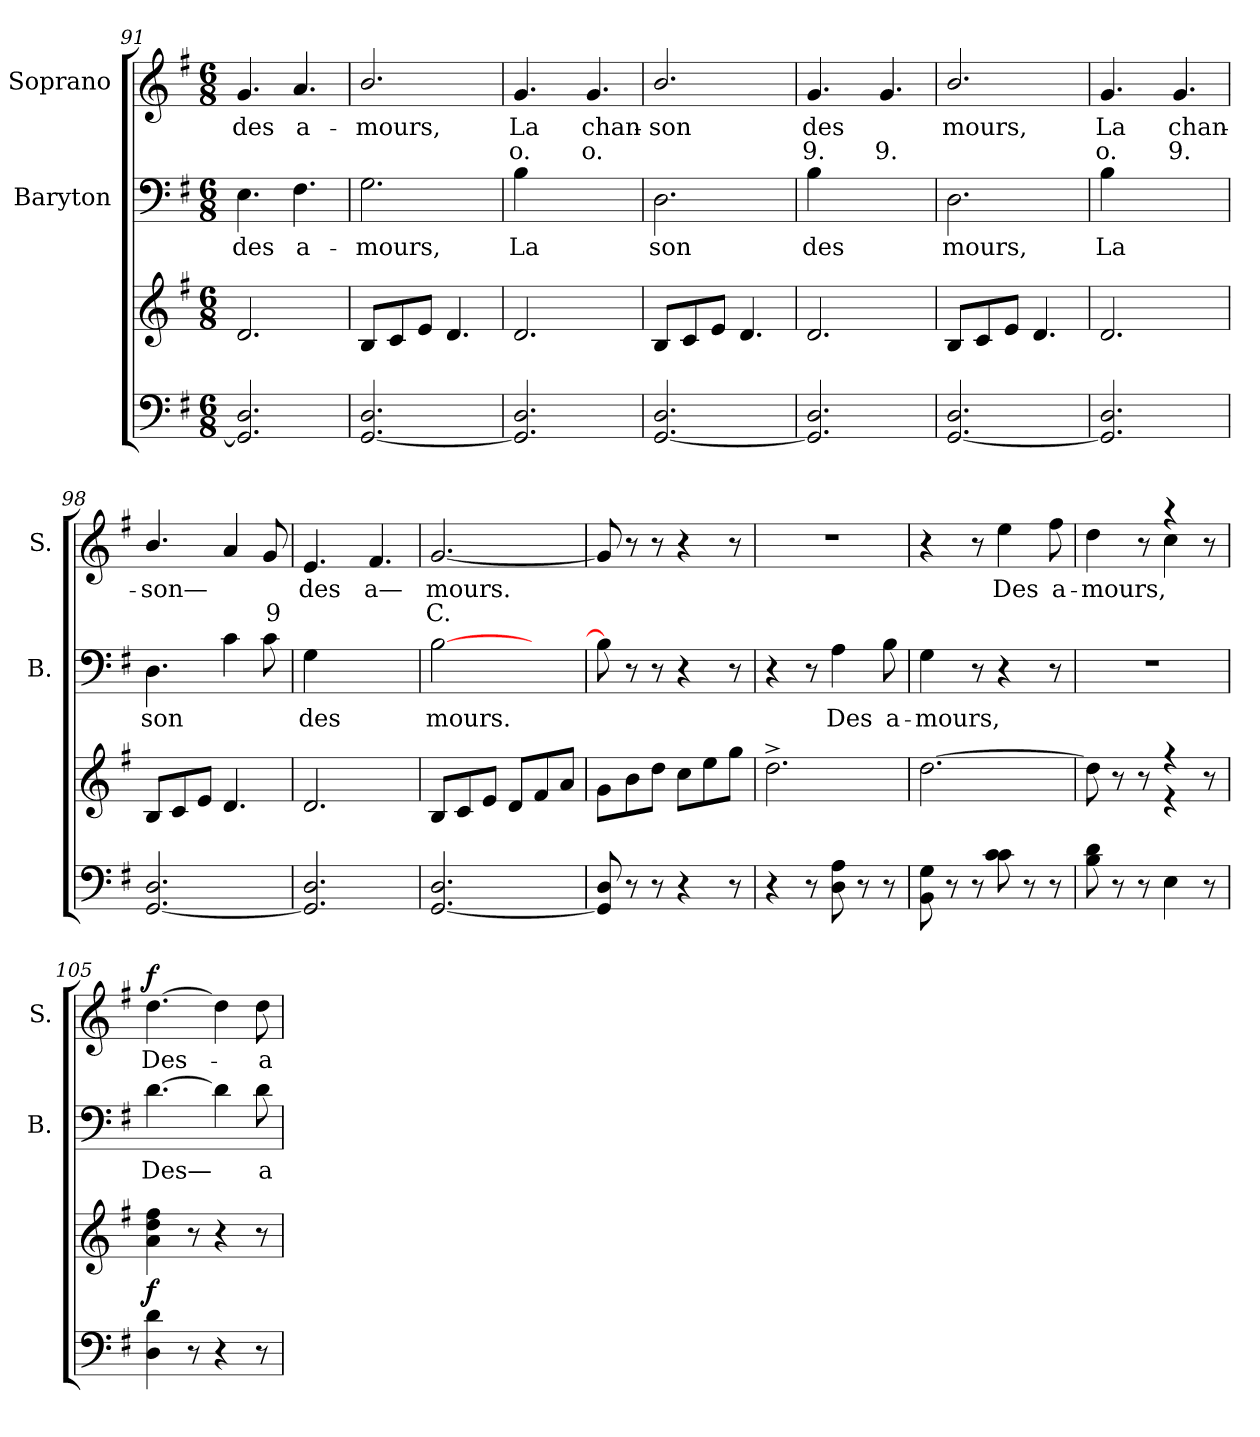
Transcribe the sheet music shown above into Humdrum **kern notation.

**kern	**kern	**dynam	**kern	**text	**kern	**text	**text	**dynam
*part3	*part3	*part3	*part2	*part2	*part1	*part1	*part1	*part1
*staff4	*staff3	*staff3/4	*staff2	*staff2	*staff1	*staff1	*staff1	*staff1
*	*	*	*I"Baryton	*	*I"Soprano	*	*	*
*	*	*	*I'B.	*	*I'S.	*	*	*
!!LO:LB:g=z
*clefF4	*clefG2	*	*clefF4	*	*clefG2	*	*	*
*k[f#]	*k[f#]	*	*k[f#]	*	*k[f#]	*	*	*
*M6/8	*M6/8	*	*M6/8	*	*M6/8	*	*	*
=91	=91	=91	=91	=91	=91	=91	=91	=91
2.Di/ 2.GGi]/	2.dj/	.	4.Ej\	des	4.gj/	des	.	.
.	.	.	4.F#j\	a-	4.aj/	a-	.	.
=92	=92	=92	=92	=92	=92	=92	=92	=92
2.Di/ [2.GGi/	8Bj/L	.	2.Gj\	mours,	2.bj/	mours,	.	.
.	8cj/	.	.	.	.	.	.	.
.	8ej/J	.	.	.	.	.	.	.
.	4.dj/	.	.	.	.	.	.	.
=93	=93	=93	=93	=93	=93	=93	=93	=93
2.Di/ 2.GGi]/	2.dj/	.	4Bj\	La	4.gj/	La	o.	.
.	.	.	2ryy	.	.	.	.	.
.	.	.	.	.	4.gj/	chan-	o.	.
=94	=94	=94	=94	=94	=94	=94	=94	=94
2.Di/ [2.GGi/	8Bj/L	.	2.Dj\	son	2.bj/	son	.	.
.	8cj/	.	.	.	.	.	.	.
.	8ej/J	.	.	.	.	.	.	.
.	4.dj/	.	.	.	.	.	.	.
=95	=95	=95	=95	=95	=95	=95	=95	=95
2.Di/ 2.GGi]/	2.dj/	.	4Bj\	des	4.gj/	des	9.	.
.	.	.	2ryy	.	.	.	.	.
.	.	.	.	.	4.gj/	.	9.	.
=96	=96	=96	=96	=96	=96	=96	=96	=96
2.Di/ [2.GGi/	8Bj/L	.	2.Dj\	mours,	2.bj/	mours,	.	.
.	8cj/	.	.	.	.	.	.	.
.	8ej/J	.	.	.	.	.	.	.
.	4.dj/	.	.	.	.	.	.	.
!!LO:LB:g=z
=97	=97	=97	=97	=97	=97	=97	=97	=97
2.Di/ 2.GGi]/	2.dj/	.	4Bj\	La	4.gj/	La	o.	.
.	.	.	2ryy	.	.	.	.	.
.	.	.	.	.	4.gj/	chan-	9.	.
=98	=98	=98	=98	=98	=98	=98	=98	=98
2.Di/ [2.GGi/	8Bj/L	.	4.Dj\	son	4.bj/	son—	.	.
.	8cj/	.	.	.	.	.	.	.
.	8ej/J	.	.	.	.	.	.	.
.	4.dj/	.	4cj\	.	4aj/	.	.	.
.	.	.	8cj\	.	8gj/	.	9	.
=99	=99	=99	=99	=99	=99	=99	=99	=99
2.Di/ 2.GGi]/	2.dj/	.	4Gj\	des	4.ej/	des	.	.
.	.	.	2ryy	.	.	.	.	.
.	.	.	.	.	4.f#j/	a—	.	.
=100	=100	=100	=100	=100	=100	=100	=100	=100
2.Di/ [2.GGi/	8Bj/L	.	[2Bj\	mours.	[2.gj/	mours.	C.	.
.	8cj/	.	.	.	.	.	.	.
.	8ej/J	.	.	.	.	.	.	.
.	8dj/L	.	.	.	.	.	.	.
.	8f#j/	.	4ryy	.	.	.	.	.
.	8aj/J	.	.	.	.	.	.	.
=101	=101	=101	=101	=101	=101	=101	=101	=101
8Di/ 8GGi]/	8gj\L	.	8Bj\]	.	8gj/]	.	.	.
8r	8bj\	.	8r	.	8r	.	.	.
8r	8ddj\J	.	8r	.	8r	.	.	.
4r	8ccj\L	.	4r	.	4r	.	.	.
.	8eej\	.	.	.	.	.	.	.
8r	8ggj\J	.	8r	.	8r	.	.	.
!!LO:LB:g=z
=102	=102	=102	=102	=102	=102	=102	=102	=102
4r	2.dd^<j\	.	4r	.	2.r	.	.	.
8r	.	.	8r	.	.	.	.	.
8Di\ 8Ai\	.	.	4Aj\	Des	.	.	.	.
8r	.	.	.	.	.	.	.	.
8r	.	.	8Bj\	a-	.	.	.	.
=103	=103	=103	=103	=103	=103	=103	=103	=103
8BBi\ 8Gi\	[2.ddj\	.	4Gj\	mours,	4r	.	.	.
8r	.	.	.	.	.	.	.	.
8r	.	.	8r	.	8r	.	.	.
8ci\ 8ci\	.	.	4r	.	4eej\	Des	.	.
8r	.	.	.	.	.	.	.	.
8r	.	.	8r	.	8ff#j\	a-	.	.
=104	=104	=104	=104	=104	=104	=104	=104	=104
*	*^	*	*	*	*	*	*	*
*	*	*	*	*	*	*^	*	*	*
8di\ 8Bi\	8ddj\]	8ryy	.	2.r	.	4ddj\	8ryy	mours,	.	.
8r	8r	8ryy	.	.	.	.	8ryy	.	.	.
8r	8r	8ryy	.	.	.	8r	8ryy	.	.	.
4Ei\	4r	4r	.	.	.	4r	4cci\	.	.	.
8r	8r	8ryy	.	.	.	8r	8ryy	.	.	.
*	*v	*v	*	*	*	*v	*v	*	*	*
=105	=105	=105	=105	=105	=105	=105	=105	=105
*	*^	*	*	*	*^	*	*	*
!	!	!	!LO:DY:a=2	!	!	!	!	!	!	!LO:DY:a
*	*v	*v	*	*	*	*v	*v	*	*	*
4Di\ 4di\	4ff#j\ 4ddj\ 4aj\	f	[4.dj\	Des—	[4.ddj\	Des-	.	f
8r	8r	.	.	.	.	.	.	.
4r	4r	.	4dj\]	.	4ddj\]	.	.	.
8r	8r	.	8dj\	a-	8ddj\	a-	.	.
=	=	=	=	=	=	=	=	=
*-	*-	*-	*-	*-	*-	*-	*-	*-
